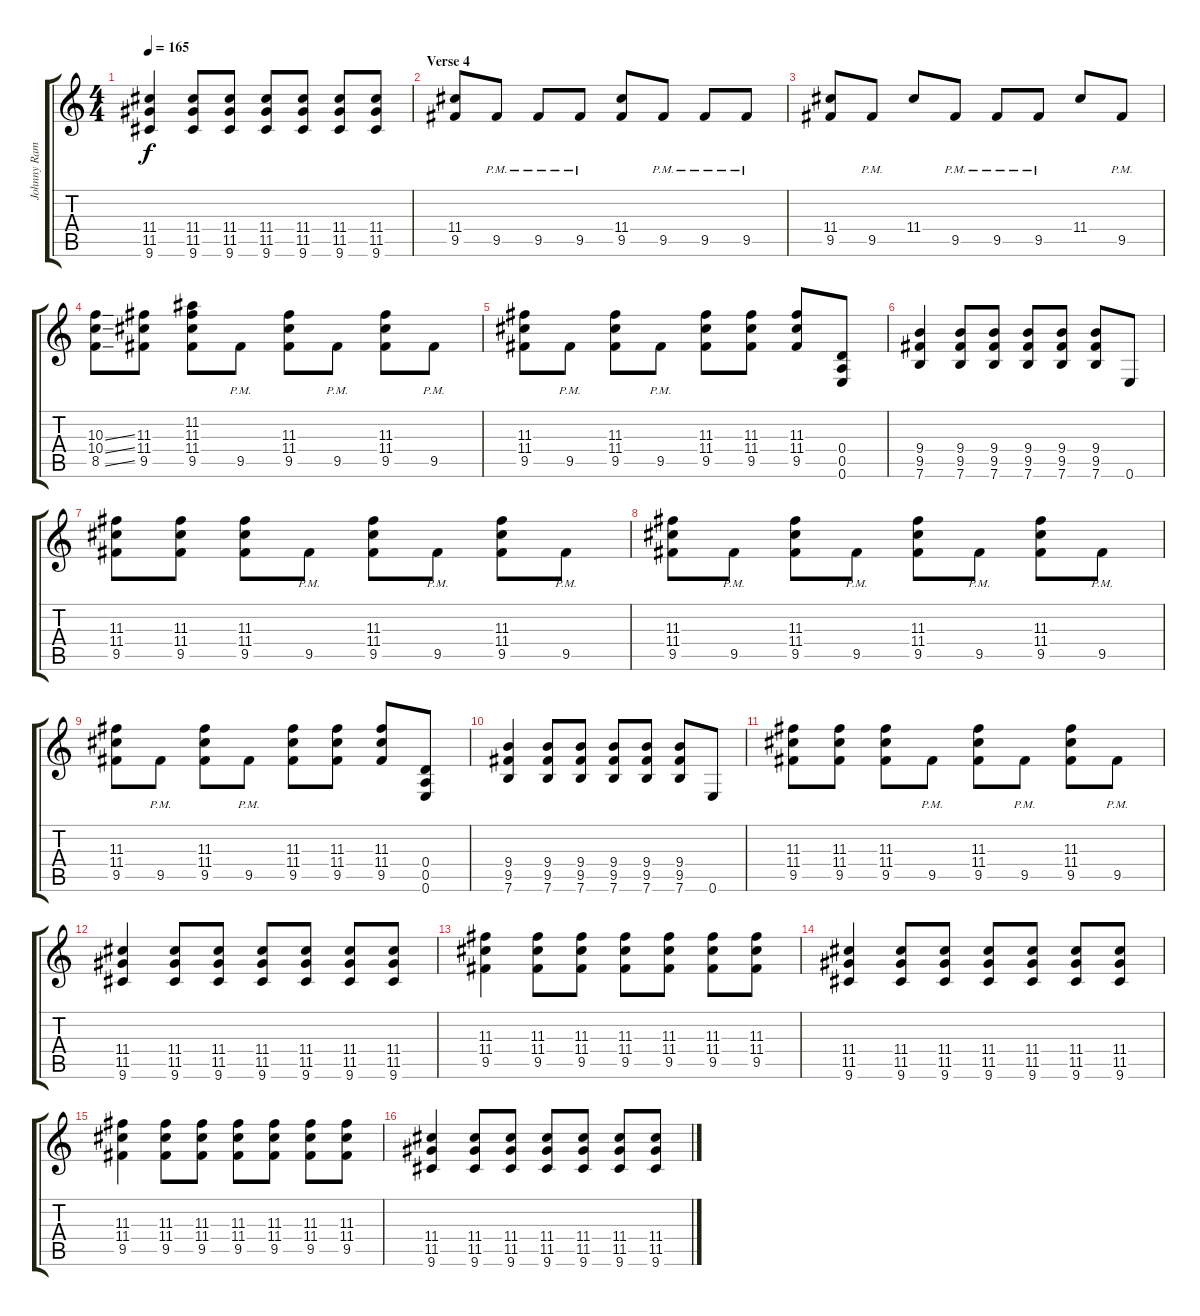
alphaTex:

\track ("Johnny Ramone" "Johnny Ram") {instrument distortionguitar}
\staff {score tabs}
\tuning (E4 B3 G3 D3 A2 E2) {hide}
\ts (4 4)
\tempo 165
\clef g2
\ks c
(11.4 11.5 9.6).4{dy f} (11.4 11.5 9.6).8 (11.4 11.5 9.6).8 (11.4 11.5 9.6).8 (11.4 11.5 9.6).8 (11.4 11.5 9.6).8 (11.4 11.5 9.6).8 |
\section ("" "Verse 4")
(11.4 9.5).8 9.5{pm}.8 9.5{pm}.8 9.5{pm}.8 (11.4 9.5).8 9.5{pm}.8 9.5{pm}.8 9.5{pm}.8 |
(11.4 9.5).8 9.5{pm}.8 11.4.8 9.5{pm}.8 9.5{pm}.8 9.5{pm}.8 11.4.8 9.5{pm}.8 |
(10.3{ss} 10.4{ss} 8.5{ss}).8 (11.3 11.4 9.5).8 (11.2 11.3 11.4 9.5).8 9.5{pm}.8 (11.3 11.4 9.5).8 9.5{pm}.8 (11.3 11.4 9.5).8 9.5{pm}.8 |
(11.3 11.4 9.5).8 9.5{pm}.8 (11.3 11.4 9.5).8 9.5{pm}.8 (11.3 11.4 9.5).8 (11.3 11.4 9.5).8 (11.3 11.4 9.5).8 (0.4 0.5 0.6).8 |
(9.4 9.5 7.6).4 (9.4 9.5 7.6).8 (9.4 9.5 7.6).8 (9.4 9.5 7.6).8 (9.4 9.5 7.6).8 (9.4 9.5 7.6).8 0.6.8 |
(11.3 11.4 9.5).8 (11.3 11.4 9.5).8 (11.3 11.4 9.5).8 9.5{pm}.8 (11.3 11.4 9.5).8 9.5{pm}.8 (11.3 11.4 9.5).8 9.5{pm}.8 |
(11.3 11.4 9.5).8 9.5{pm}.8 (11.3 11.4 9.5).8 9.5{pm}.8 (11.3 11.4 9.5).8 9.5{pm}.8 (11.3 11.4 9.5).8 9.5{pm}.8 |
(11.3 11.4 9.5).8 9.5{pm}.8 (11.3 11.4 9.5).8 9.5{pm}.8 (11.3 11.4 9.5).8 (11.3 11.4 9.5).8 (11.3 11.4 9.5).8 (0.4 0.5 0.6).8 |
(9.4 9.5 7.6).4 (9.4 9.5 7.6).8 (9.4 9.5 7.6).8 (9.4 9.5 7.6).8 (9.4 9.5 7.6).8 (9.4 9.5 7.6).8 0.6.8 |
(11.3 11.4 9.5).8 (11.3 11.4 9.5).8 (11.3 11.4 9.5).8 9.5{pm}.8 (11.3 11.4 9.5).8 9.5{pm}.8 (11.3 11.4 9.5).8 9.5{pm}.8 |
(11.4 11.5 9.6).4 (11.4 11.5 9.6).8 (11.4 11.5 9.6).8 (11.4 11.5 9.6).8 (11.4 11.5 9.6).8 (11.4 11.5 9.6).8 (11.4 11.5 9.6).8 |
(11.3 11.4 9.5).4 (11.3 11.4 9.5).8 (11.3 11.4 9.5).8 (11.3 11.4 9.5).8 (11.3 11.4 9.5).8 (11.3 11.4 9.5).8 (11.3 11.4 9.5).8 |
(11.4 11.5 9.6).4 (11.4 11.5 9.6).8 (11.4 11.5 9.6).8 (11.4 11.5 9.6).8 (11.4 11.5 9.6).8 (11.4 11.5 9.6).8 (11.4 11.5 9.6).8 |
(11.3 11.4 9.5).4 (11.3 11.4 9.5).8 (11.3 11.4 9.5).8 (11.3 11.4 9.5).8 (11.3 11.4 9.5).8 (11.3 11.4 9.5).8 (11.3 11.4 9.5).8 |
(11.4 11.5 9.6).4 (11.4 11.5 9.6).8 (11.4 11.5 9.6).8 (11.4 11.5 9.6).8 (11.4 11.5 9.6).8 (11.4 11.5 9.6).8 (11.4 11.5 9.6).8
